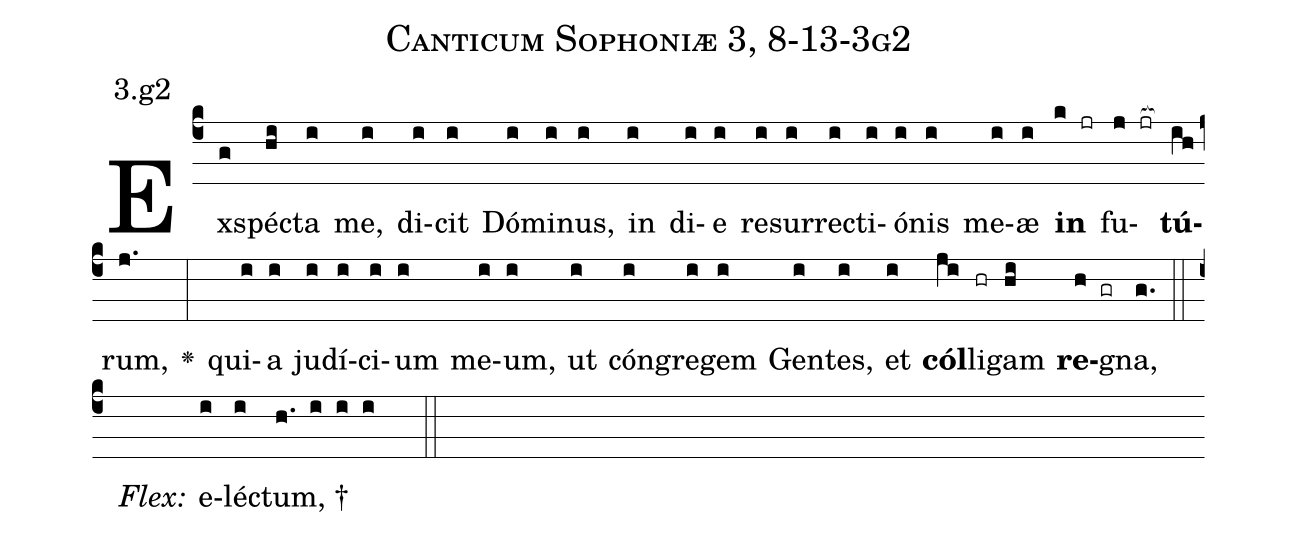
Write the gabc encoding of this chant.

name: Canticum Sophoniæ 3, 8-13-3g2;
annotation: 3.g2;
%%
(c4)Ex(g)spé(hi)cta(i) me,(i) di(i)cit(i) Dó(i)mi(i)nus,(i) in(i) di(i)e(i) re(i)sur(i)re(i)cti(i)ó(i)nis(i) me(i)æ(i) <b>in</b>(k jr) fu(j jr[ocb:1{])<b>tú</b>(ih[ocb:0}])rum,(j.) <v>\greheightstar</v>(:) qui(i)a(i) ju(i)dí(i)ci(i)um(i) me(i)um,(i) ut(i) cón(i)gre(i)gem(i) Gen(i)tes,(i) et(i) <b>cól</b>(ji)li(hr)gam(hi) <b>re</b>(h gr)gna,(g.) (::)
<i>Flex:</i>()  e(i)lé(i)ctum, †(h. i i i  ::)

%E(i) u(i) o(ji) u(hi) a(h) e.(g.) (::)
